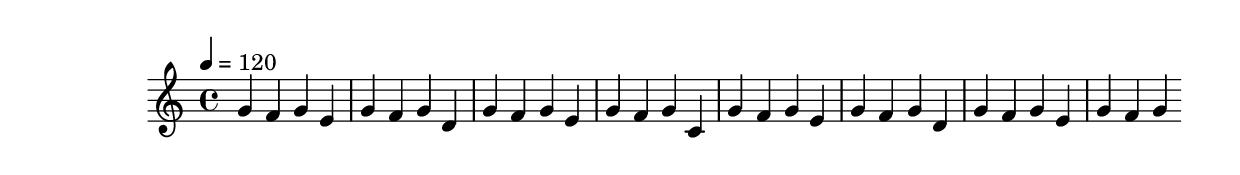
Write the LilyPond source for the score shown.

\version "2.22.1"
\score {
    \absolute {
        \tempo 4 = 120
        g'4f'4g'4e'4g'4f'4g'4d'4g'4f'4g'4e'4g'4f'4g'4c'4g'4f'4g'4e'4g'4f'4g'4d'4g'4f'4g'4e'4g'4f'4g'4
    }
    \layout { }
    \midi { }
}